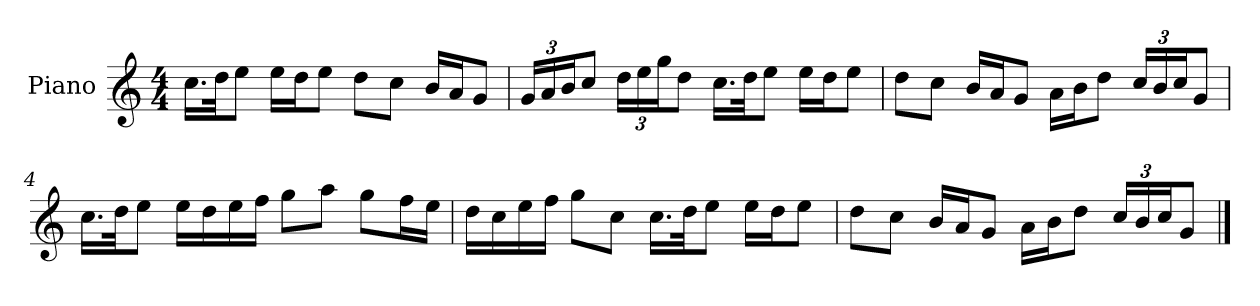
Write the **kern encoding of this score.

**kern
*part1
*staff1
*I"Piano
*I'P-no
*clefG2
*k[]
*M4/4
*MM90
=1
16.cc\LL
32dd\JK
8ee\J
16ee\LL
16dd\J
8ee\J
8dd\L
8cc\J
16b/LL
16a/J
8g/J
=2
*Xbrackettup
24g/LL
24a/
24b/J
8cc/J
24dd\LL
24ee\
24gg\J
8dd\J
16.cc\LL
32dd\JK
8ee\J
16ee\LL
16dd\J
8ee\J
=3
8dd\L
8cc\J
16b/LL
16a/J
8g/J
16a\LL
16b\J
8dd\J
24cc/LL
24b/
24cc/J
8g/J
!!LO:LB:g=z
=4
16.cc\LL
32dd\JK
8ee\J
16ee\LL
16dd\
16ee\
16ff\JJ
8gg\L
8aa\J
8gg\L
16ff\L
16ee\JJ
=5
16dd\LL
16cc\
16ee\
16ff\JJ
8gg\L
8cc\J
16.cc\LL
32dd\JK
8ee\J
16ee\LL
16dd\J
8ee\J
=6
8dd\L
8cc\J
16b/LL
16a/J
8g/J
16a\LL
16b\J
8dd\J
24cc/LL
24b/
24cc/J
8g/J
==
*-
